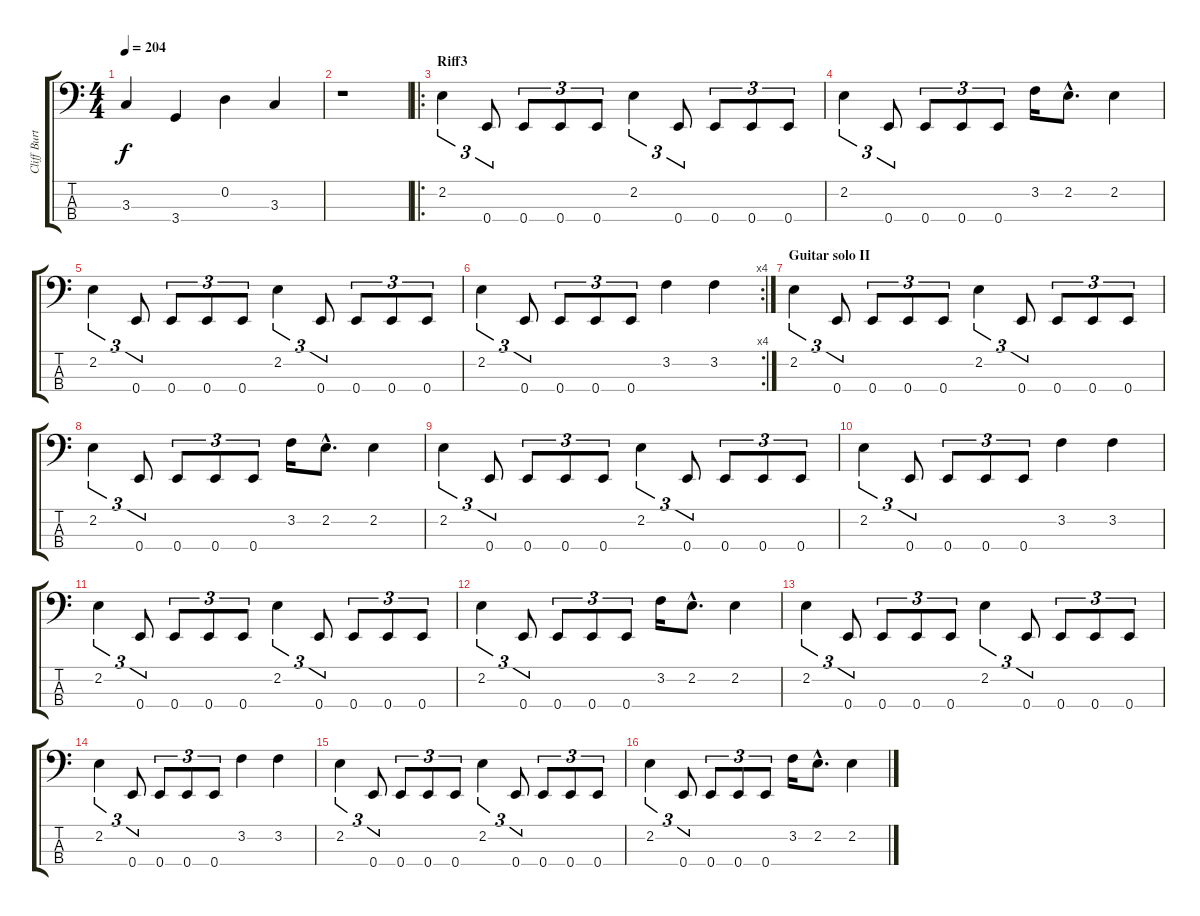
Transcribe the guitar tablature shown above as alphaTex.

\track ("Cliff Burton (Bass)" "Cliff Burt") {instrument electricbassfinger}
\staff {score tabs}
\tuning (G2 D2 A1 E1) {hide}
\ts (4 4)
\tempo 204
\clef f4
\ks c
3.3.4{dy f} 3.4.4 0.2.4 3.3.4 |
r.1 |
\ro
\section ("" "Riff3")
2.2.4{tu (3 2)} 0.4.8{tu (3 2)} 0.4.8{tu (3 2)} 0.4.8{tu (3 2)} 0.4.8{tu (3 2)} 2.2.4{tu (3 2)} 0.4.8{tu (3 2)} 0.4.8{tu (3 2)} 0.4.8{tu (3 2)} 0.4.8{tu (3 2)} |
2.2.4{tu (3 2)} 0.4.8{tu (3 2)} 0.4.8{tu (3 2)} 0.4.8{tu (3 2)} 0.4.8{tu (3 2)} 3.2.16 2.2{hac}.8{d} 2.2.4 |
2.2.4{tu (3 2)} 0.4.8{tu (3 2)} 0.4.8{tu (3 2)} 0.4.8{tu (3 2)} 0.4.8{tu (3 2)} 2.2.4{tu (3 2)} 0.4.8{tu (3 2)} 0.4.8{tu (3 2)} 0.4.8{tu (3 2)} 0.4.8{tu (3 2)} |
\rc 4
2.2.4{tu (3 2)} 0.4.8{tu (3 2)} 0.4.8{tu (3 2)} 0.4.8{tu (3 2)} 0.4.8{tu (3 2)} 3.2.4 3.2.4 |
\section ("" "Guitar solo II")
2.2.4{tu (3 2)} 0.4.8{tu (3 2)} 0.4.8{tu (3 2)} 0.4.8{tu (3 2)} 0.4.8{tu (3 2)} 2.2.4{tu (3 2)} 0.4.8{tu (3 2)} 0.4.8{tu (3 2)} 0.4.8{tu (3 2)} 0.4.8{tu (3 2)} |
2.2.4{tu (3 2)} 0.4.8{tu (3 2)} 0.4.8{tu (3 2)} 0.4.8{tu (3 2)} 0.4.8{tu (3 2)} 3.2.16 2.2{hac}.8{d} 2.2.4 |
2.2.4{tu (3 2)} 0.4.8{tu (3 2)} 0.4.8{tu (3 2)} 0.4.8{tu (3 2)} 0.4.8{tu (3 2)} 2.2.4{tu (3 2)} 0.4.8{tu (3 2)} 0.4.8{tu (3 2)} 0.4.8{tu (3 2)} 0.4.8{tu (3 2)} |
2.2.4{tu (3 2)} 0.4.8{tu (3 2)} 0.4.8{tu (3 2)} 0.4.8{tu (3 2)} 0.4.8{tu (3 2)} 3.2.4 3.2.4 |
2.2.4{tu (3 2)} 0.4.8{tu (3 2)} 0.4.8{tu (3 2)} 0.4.8{tu (3 2)} 0.4.8{tu (3 2)} 2.2.4{tu (3 2)} 0.4.8{tu (3 2)} 0.4.8{tu (3 2)} 0.4.8{tu (3 2)} 0.4.8{tu (3 2)} |
2.2.4{tu (3 2)} 0.4.8{tu (3 2)} 0.4.8{tu (3 2)} 0.4.8{tu (3 2)} 0.4.8{tu (3 2)} 3.2.16 2.2{hac}.8{d} 2.2.4 |
2.2.4{tu (3 2)} 0.4.8{tu (3 2)} 0.4.8{tu (3 2)} 0.4.8{tu (3 2)} 0.4.8{tu (3 2)} 2.2.4{tu (3 2)} 0.4.8{tu (3 2)} 0.4.8{tu (3 2)} 0.4.8{tu (3 2)} 0.4.8{tu (3 2)} |
2.2.4{tu (3 2)} 0.4.8{tu (3 2)} 0.4.8{tu (3 2)} 0.4.8{tu (3 2)} 0.4.8{tu (3 2)} 3.2.4 3.2.4 |
2.2.4{tu (3 2)} 0.4.8{tu (3 2)} 0.4.8{tu (3 2)} 0.4.8{tu (3 2)} 0.4.8{tu (3 2)} 2.2.4{tu (3 2)} 0.4.8{tu (3 2)} 0.4.8{tu (3 2)} 0.4.8{tu (3 2)} 0.4.8{tu (3 2)} |
2.2.4{tu (3 2)} 0.4.8{tu (3 2)} 0.4.8{tu (3 2)} 0.4.8{tu (3 2)} 0.4.8{tu (3 2)} 3.2.16 2.2{hac}.8{d} 2.2.4
